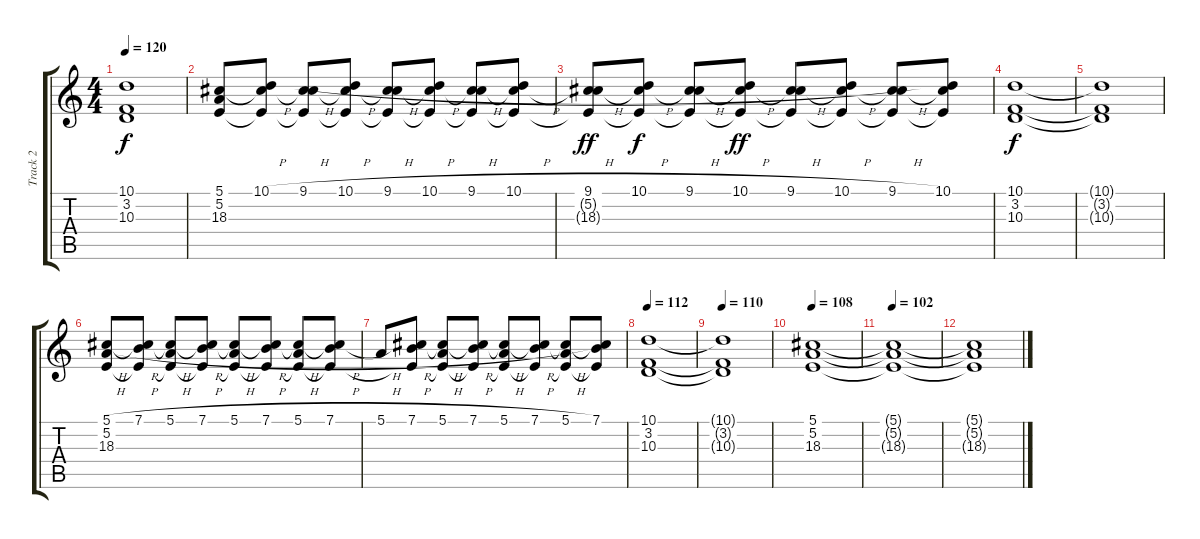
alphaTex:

\track ("Track 2" "Track 2") {instrument stringensemble1}
\staff {score tabs}
\tuning (E4 B3 G3 D3 A2 E2) {hide}
\ts (4 4)
\tempo 120
\clef g2
\ks c
(10.1{t} 3.2{t} 10.3{t}).1{dy f} |
(5.1 5.2 18.3).8 (10.1{h} 5.2{t} 18.3{t}).8 (9.1{h} 5.2{t} 18.3{t}).8 (10.1{h} 5.2{t} 18.3{t}).8 (9.1{h} 5.2{t} 18.3{t}).8 (10.1{h} 5.2{t} 18.3{t}).8 (9.1{h} 5.2{t} 18.3{t}).8 (10.1{h} 5.2{t} 18.3{t}).8 |
(9.1{h} 5.2{t} 18.3{t}).8{dy ff} (10.1{h} 5.2{t} 18.3{t}).8{dy f} (9.1{h} 5.2{t} 18.3{t}).8 (10.1{h} 5.2{t} 18.3{t}).8{dy ff} (9.1{h} 5.2{t} 18.3{t}).8 (10.1{h} 5.2{t} 18.3{t}).8 (9.1{h} 5.2{t} 18.3{t}).8 (10.1 5.2{t} 18.3{t}).8 |
(10.1 3.2 10.3).1{dy f} |
(10.1{t} 3.2{t} 10.3{t}).1 |
(5.1{h} 5.2 18.3).8 (7.1{h} 5.2{t} 18.3{t}).8 (5.1{h} 5.2{t} 18.3{t}).8 (7.1{h} 5.2{t} 18.3{t}).8 (5.1{h} 5.2{t} 18.3{t}).8 (7.1{h} 5.2{t} 18.3{t}).8 (5.1{h} 5.2{t} 18.3{t}).8 (7.1{h} 5.2{t} 18.3{t}).8 |
5.1{h}.8 (7.1{h} 5.2{t} 18.3{t}).8 (5.1{h} 5.2{t} 18.3{t}).8 (7.1{h} 5.2{t} 18.3{t}).8 (5.1{h} 5.2{t} 18.3{t}).8 (7.1{h} 5.2{t} 18.3{t}).8 (5.1{h} 5.2{t} 18.3{t}).8 (7.1 5.2{t} 18.3{t}).8 |
\tempo 112
(10.1 3.2 10.3).1 |
\tempo 110
(10.1{t} 3.2{t} 10.3{t}).1 |
\tempo 108
(5.1 5.2 18.3).1 |
\tempo 102
(5.1{t} 5.2{t} 18.3{t}).1 |
(5.1{t} 5.2{t} 18.3{t}).1
